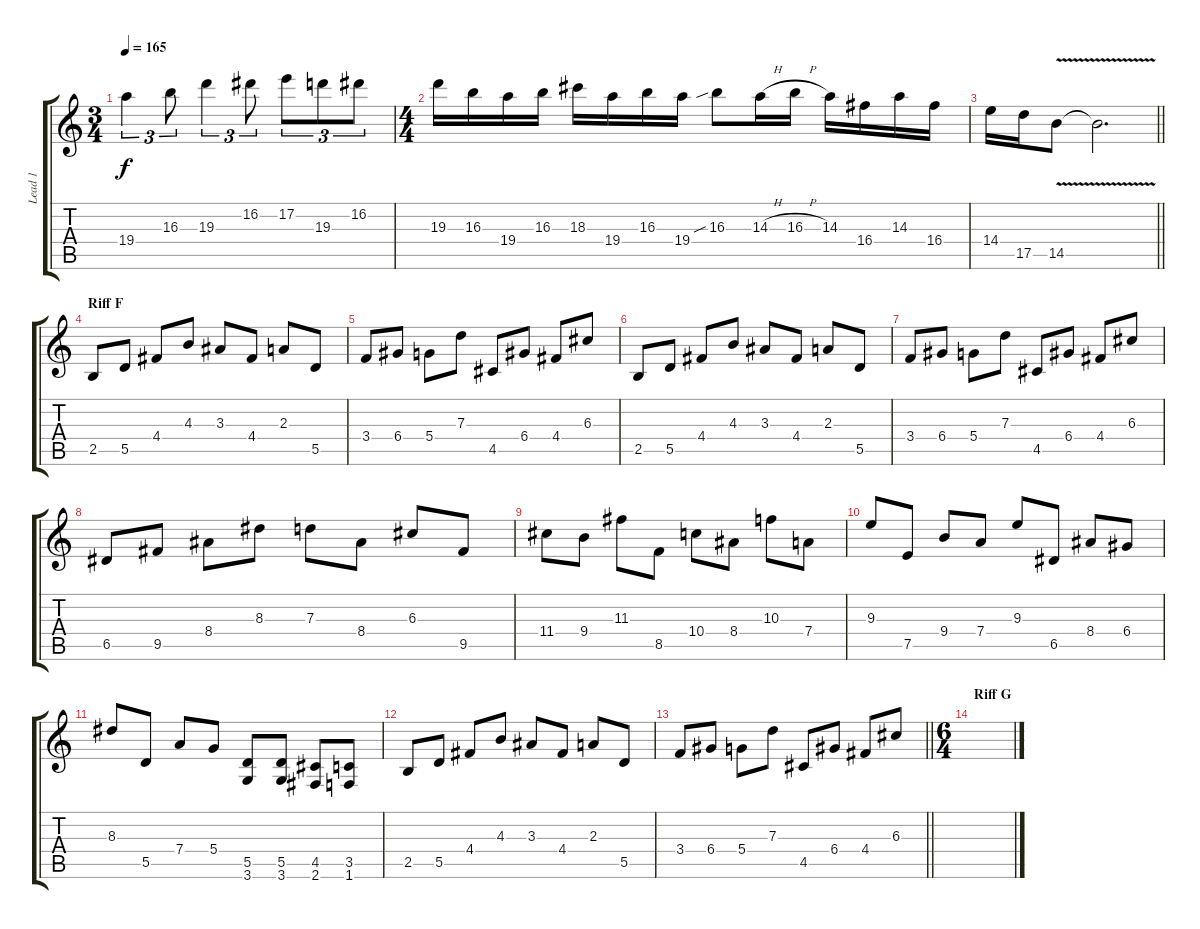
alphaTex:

\track ("Lead 1" "Lead 1") {instrument distortionguitar}
\staff {score tabs}
\tuning (E4 B3 G3 D3 A2 E2) {hide}
\ts (3 4)
\tempo 165
\clef g2
\ks c
19.4.4{tu (3 2) dy f} 16.3.8{tu (3 2)} 19.3.4{tu (3 2)} 16.2.8{tu (3 2)} 17.2.8{tu (3 2)} 19.3.8{tu (3 2)} 16.2.8{tu (3 2)} |
\ts (4 4)
19.3.16 16.3.16 19.4.16 16.3.16 18.3.16 19.4.16 16.3.16 19.4.16 16.3{sib}.8 14.3{h}.16 16.3{h}.16 14.3.16 16.4.16 14.3.16 16.4.16 |
\barLineRight lightlight
14.4.16 17.5.16 14.5{v}.8 14.5{t}.2{d} |
\section ("" "Riff F")
2.5.8 5.5.8 4.4.8 4.3.8 3.3.8 4.4.8 2.3.8 5.5.8 |
3.4.8 6.4.8 5.4.8 7.3.8 4.5.8 6.4.8 4.4.8 6.3.8 |
2.5.8 5.5.8 4.4.8 4.3.8 3.3.8 4.4.8 2.3.8 5.5.8 |
3.4.8 6.4.8 5.4.8 7.3.8 4.5.8 6.4.8 4.4.8 6.3.8 |
6.5.8 9.5.8 8.4.8 8.3.8 7.3.8 8.4.8 6.3.8 9.5.8 |
11.4.8 9.4.8 11.3.8 8.5.8 10.4.8 8.4.8 10.3.8 7.4.8 |
9.3.8 7.5.8 9.4.8 7.4.8 9.3.8 6.5.8 8.4.8 6.4.8 |
8.3.8 5.5.8 7.4.8 5.4.8 (5.5 3.6).8 (5.5 3.6).8 (4.5 2.6).8 (3.5 1.6).8 |
2.5.8 5.5.8 4.4.8 4.3.8 3.3.8 4.4.8 2.3.8 5.5.8 |
\barLineRight lightlight
3.4.8 6.4.8 5.4.8 7.3.8 4.5.8 6.4.8 4.4.8 6.3.8 |
\ts (6 4)
\section ("" "Riff G")
